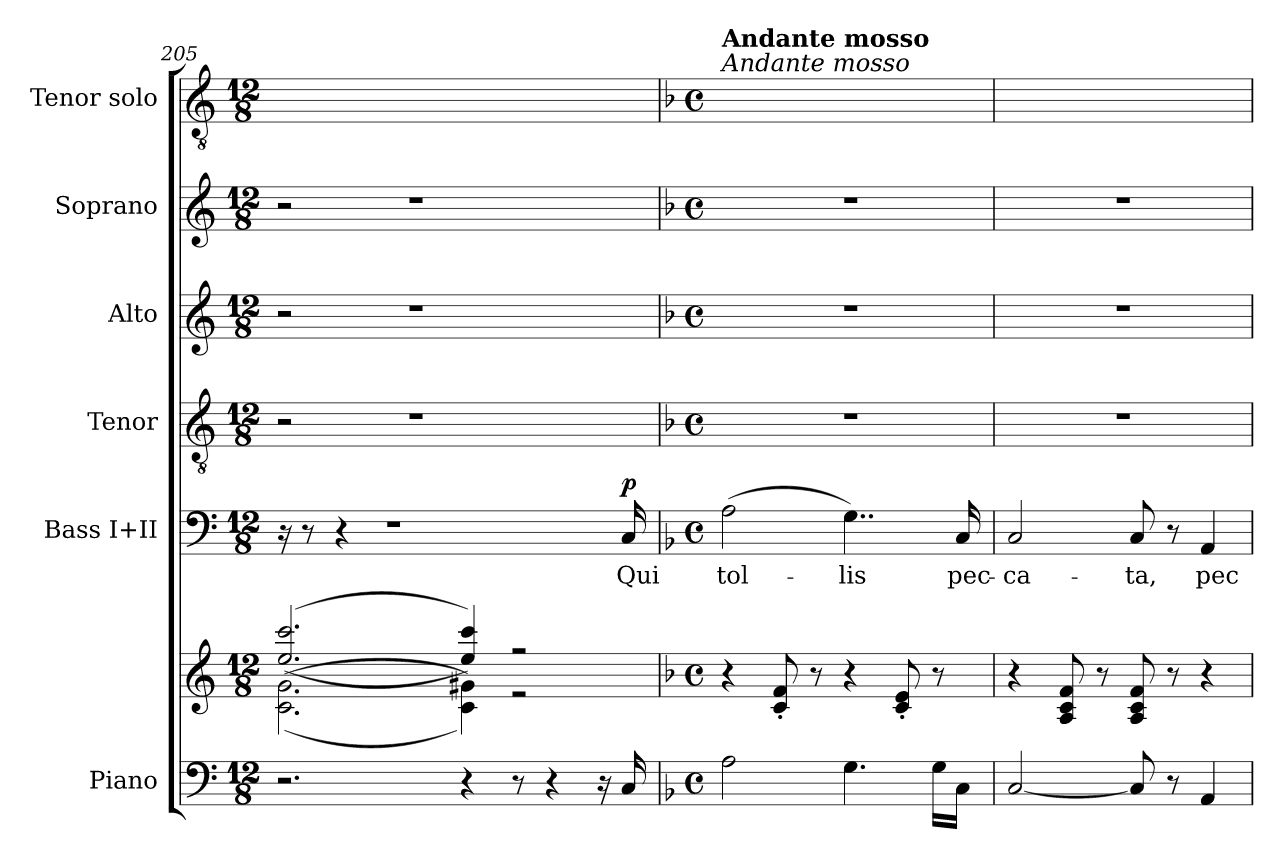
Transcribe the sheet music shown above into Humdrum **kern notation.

**kern	**kern	**kern	**text	**dynam	**kern	**kern	**kern	**kern
*part6	*part6	*part5	*part5	*part5	*part4	*part3	*part2	*part1
*staff7	*staff6	*staff5	*staff5	*staff5	*staff4	*staff3	*staff2	*staff1
*I"Piano	*	*I"Bass I+II	*	*	*I"Tenor	*I"Alto	*I"Soprano	*I"Tenor solo
*I'Pno.	*	*I'B.I+II	*	*	*I'T.	*I'A.	*I'S.	*I'T.s
!!LO:LB:g=z
*clefF4	*clefG2	*clefF4	*	*	*clefGv2	*clefG2	*clefG2	*clefGv2
*k[]	*k[]	*k[]	*	*	*k[]	*k[]	*k[]	*k[]
*M12/8	*M12/8	*M12/8	*	*	*M12/8	*M12/8	*M12/8	*M12/8
=205	=205	=205	=205	=205	=205	=205	=205	=205
*	*^	*	*	*	*	*	*	*
2.r	((2.ee/ 2.ccc/	((2.c\ 2.g\	16r	.	.	2r	2r	2r	1.ryy
.	.	.	8r	.	.	.	.	.	.
.	.	.	4r	.	.	.	.	.	.
.	.	.	1r	.	.	.	.	.	.
.	.	.	.	.	.	1r	1r	1r	.
4r	4ee/ 4ccc/))	4c\ 4g#X\))	.	.	.	.	.	.	.
8r	2r	2r	.	.	.	.	.	.	.
4r	.	.	.	.	.	.	.	.	.
16r	.	.	.	.	.	.	.	.	.
!	!	!	!	!	!LO:DY:a	!	!	!	!
16C/	.	.	16C/	Qui	p	.	.	.	.
*	*v	*v	*	*	*	*	*	*	*
=206	=206	=206	=206	=206	=206	=206	=206	=206
!!LO:REH:place=s1:a:B:fs=14:t=12
*k[b-]	*k[b-]	*k[b-]	*	*	*k[b-]	*k[b-]	*k[b-]	*k[b-]
*M4/4	*M4/4	*M4/4	*	*	*M4/4	*M4/4	*M4/4	*M4/4
*met(c)	*met(c)	*met(c)	*	*	*met(c)	*met(c)	*met(c)	*met(c)
!	!	!	!	!	!	!	!	!LO:TX:a:i:t=Andante mosso
!	!	!	!	!	!	!	!	!LO:TX:a:B:t=Andante mosso
2A\	4r	(2A\	tol-	.	1r	1r	1r	1ryy
.	8c/' 8f/'	.	.	.	.	.	.	.
.	8r	.	.	.	.	.	.	.
4.G\	4r	4..G\)	-lis	.	.	.	.	.
.	8c/' 8e/'	.	.	.	.	.	.	.
16G\LL	8r	.	.	.	.	.	.	.
16C\JJ	.	16C/	pec-	.	.	.	.	.
=207	=207	=207	=207	=207	=207	=207	=207	=207
[2C/	4r	2C/	-ca-	.	1r	1r	1r	1ryy
.	8A/ 8c/ 8f/	.	.	.	.	.	.	.
.	8r	.	.	.	.	.	.	.
8C/]	8A/ 8c/ 8f/	8C/	-ta,	.	.	.	.	.
8r	8r	8r	.	.	.	.	.	.
4AA/	4r	4AA/	pec-	.	.	.	.	.
=	=	=	=	=	=	=	=	=
*-	*-	*-	*-	*-	*-	*-	*-	*-
